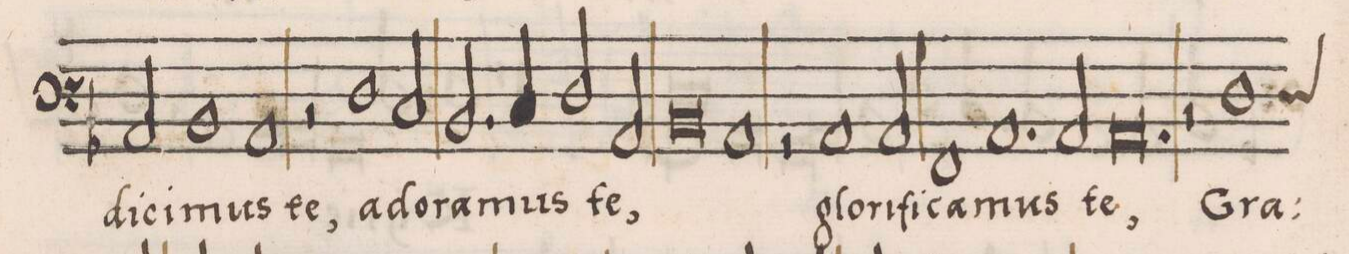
**kern	**text
*I"BASSVS	*
*clefF3	*
*k[b-]	*
*met(C|)	*
*M2/1	*
2C/	-dici-
=14-	=14-
1D/	-mus
1C/	te,
=15-	=15-
2r	.
1F\	a-
2E/	-do-
=16-	=16-
2.D/	-ra-
4E/	-mus
2F/	.
2C/	te,
=17-	=17-
0D/	.
=18-	=18-
1C/	.
2r	.
1C/	glo-
=19-	=19-
2C/	-ri-
1AA/	-fi-
=20-	=20-
1.C/	-ca-
2C/	-mus
=21-	=21-
0.C/	te,
=22-	=22-
2r	.
*custos:F	*
1F\	Gra-
=23-	=23-
*-	*-
